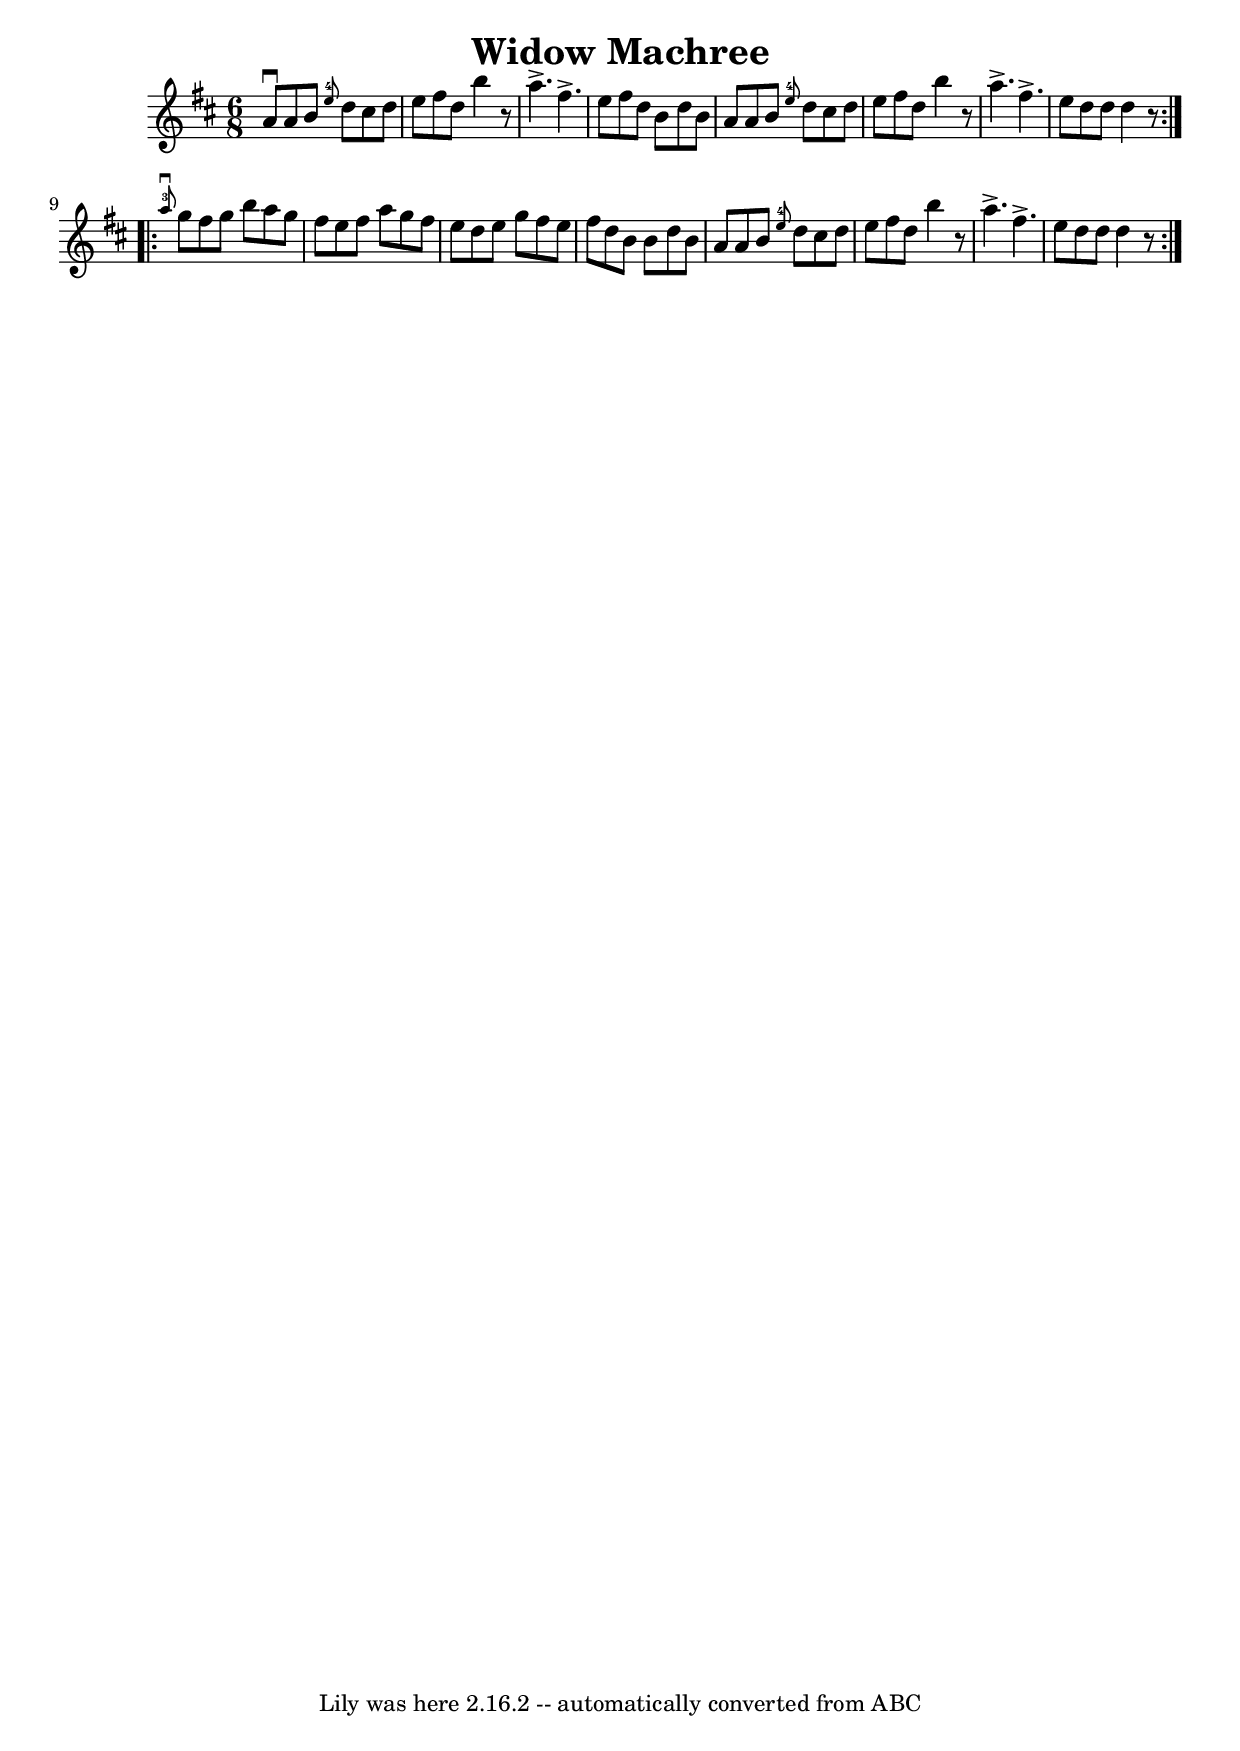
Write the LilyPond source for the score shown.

\version "2.16.2"
\include "Mammoth.ily"
\header {
  %% book = "Ryan's Mammoth Collection"
  crossRefNumber = "1"
  footnotes = "\\\\89 465"
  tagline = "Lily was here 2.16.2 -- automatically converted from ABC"
  title = "Widow Machree"

}
voicedefault =  {



  \repeat volta 2 {

    \time 6/8 
    \key d \major
    a'8^\downbow a'8 b'8    \grace { e''8-4 
				   } 
    d''8 cis''8 d''8    |
    e''8 fis''8 d''8 b''4    r8    |
    a''4.^\accent fis''4.^\accent   |
    e''8 fis''8    
    d''8 b'8 d''8 b'8    |
    a'8 a'8 b'8    \grace {    
      e''8-4 
    } d''8 cis''8 d''8    |
    e''8 fis''8 d''8    
    b''4    r8   |
    a''4.^\accent fis''4.^\accent   |
    e''8    
    d''8 d''8 d''4    r8   
  }     
  \repeat volta 2 {
    \grace { a''8 
	-3^\downbow 
	   } g''8 fis''8 g''8 b''8 a''8 g''8    |
    
    fis''8 e''8 fis''8 a''8 g''8 fis''8    |
    e''8 d''8   
    e''8 g''8 fis''8 e''8    |
    fis''8 d''8 b'8 b'8    
    d''8 b'8    |
    a'8 a'8 b'8    \grace { e''8-4 
			  } d''8 
    cis''8 d''8    |
    e''8 fis''8 d''8 b''4    r8   |
    
    a''4.^\accent fis''4.^\accent   |
    e''8 d''8 d''8 d''4   
    r8   
  }   

}

\score{
  <<

    \context Staff="default"
    {
      \voicedefault 
      
    }

  >>
  \layout {
    
  }
  \midi {
  }

}
